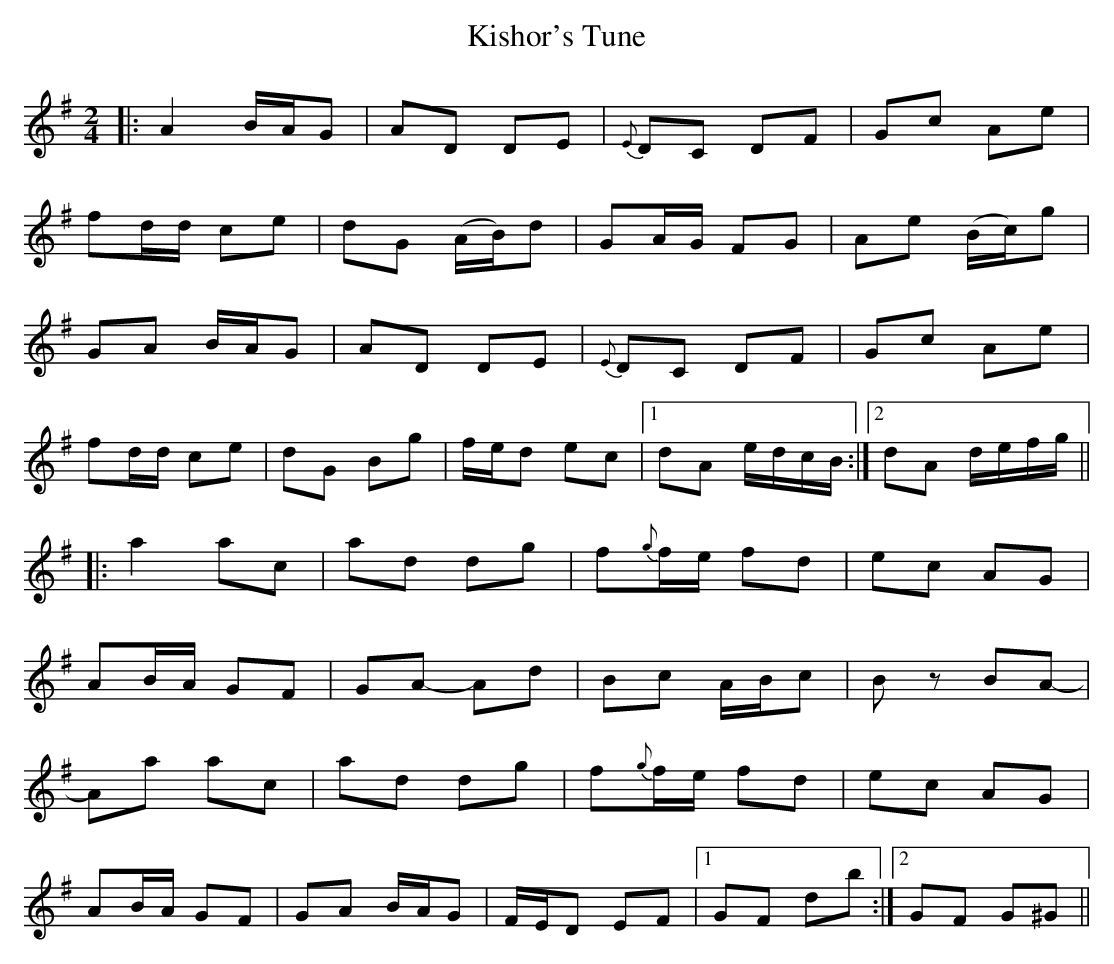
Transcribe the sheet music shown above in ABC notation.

X:1
T: Kishor's Tune
M: 2/4
L: 1/8
K: Dmix
|:A2 B/A/G|AD DE|{E}DC DF|Gc Ae|
fd/d/ ce|dG (A/B/)d|GA/G/ FG|Ae (B/c/)g|
GA B/A/G|AD DE|{E}DC DF|Gc Ae|
fd/d/ ce|dG Bg|f/e/d ec|1 dA e/d/c/B/:|2 dA d/e/f/g/||
|:a2 ac|ad dg|f{g}f/e/ fd|ec AG|
AB/A/ GF|GA- Ad|Bc A/B/c|Bz BA-|
Aa ac|ad dg|f{g}f/e/ fd|ec AG|
AB/A/ GF|GA B/A/G|F/E/D EF|1 GF db:|2 GF G^G||
